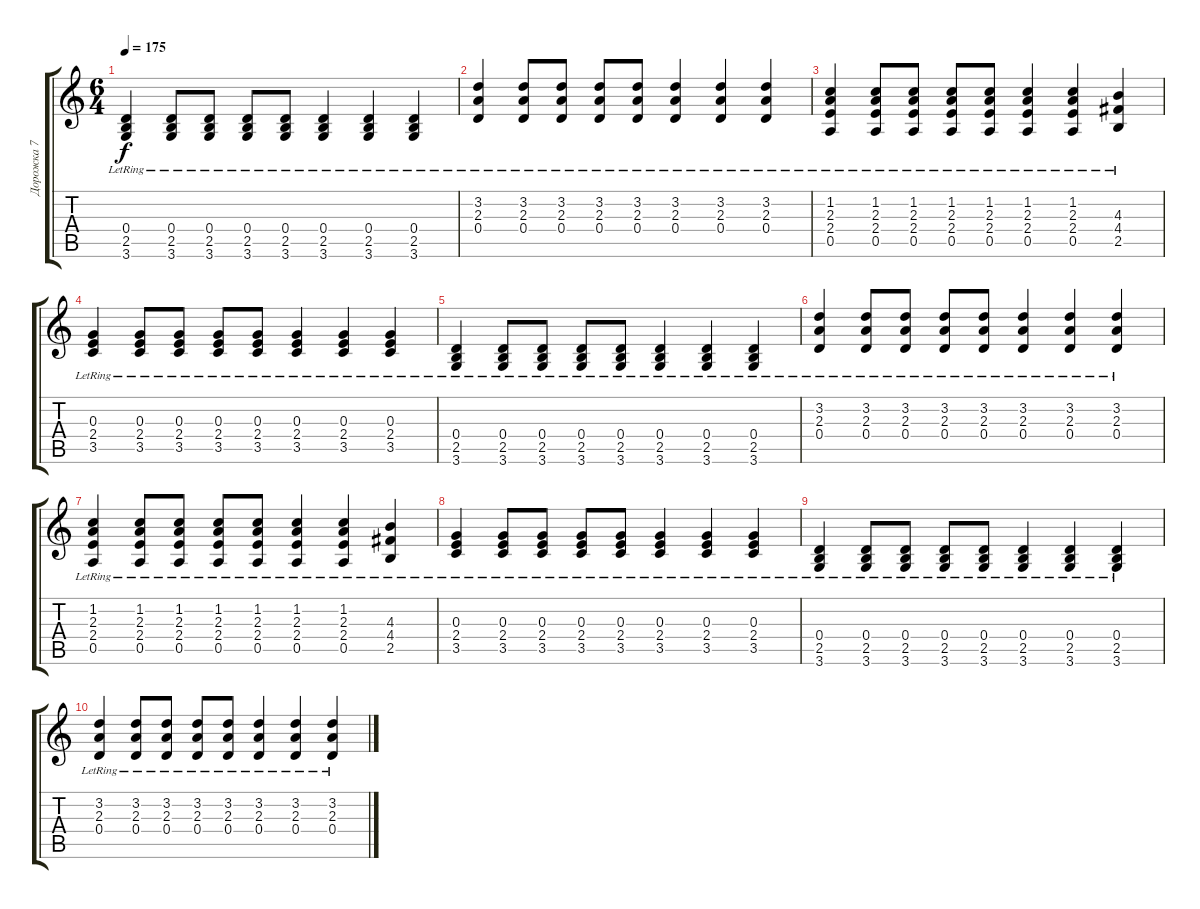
\track ("Дорожка 7" "Дорожка 7") {instrument acousticguitarsteel}
\staff {score tabs}
\tuning (E4 B3 G3 D3 A2 E2) {hide}
\ts (6 4)
\tempo 175
\clef g2
\ks c
(0.4{lr} 2.5{lr} 3.6{lr}).4{dy f} (0.4{lr} 2.5{lr} 3.6{lr}).8 (0.4{lr} 2.5{lr} 3.6{lr}).8 (0.4{lr} 2.5{lr} 3.6{lr}).8 (0.4{lr} 2.5{lr} 3.6{lr}).8 (0.4{lr} 2.5{lr} 3.6{lr}).4 (0.4{lr} 2.5{lr} 3.6{lr}).4 (0.4{lr} 2.5{lr} 3.6{lr}).4 |
(3.2{lr} 2.3{lr} 0.4{lr}).4 (3.2{lr} 2.3{lr} 0.4{lr}).8 (3.2{lr} 2.3{lr} 0.4{lr}).8 (3.2{lr} 2.3{lr} 0.4{lr}).8 (3.2{lr} 2.3{lr} 0.4{lr}).8 (3.2{lr} 2.3{lr} 0.4{lr}).4 (3.2{lr} 2.3{lr} 0.4{lr}).4 (3.2{lr} 2.3{lr} 0.4{lr}).4 |
(1.2{lr} 2.3{lr} 2.4{lr} 0.5{lr}).4 (1.2{lr} 2.3{lr} 2.4{lr} 0.5{lr}).8 (1.2{lr} 2.3{lr} 2.4{lr} 0.5{lr}).8 (1.2{lr} 2.3{lr} 2.4{lr} 0.5{lr}).8 (1.2{lr} 2.3{lr} 2.4{lr} 0.5{lr}).8 (1.2{lr} 2.3{lr} 2.4{lr} 0.5{lr}).4 (1.2{lr} 2.3{lr} 2.4{lr} 0.5{lr}).4 (4.3{lr} 4.4{lr} 2.5{lr}).4 |
(0.3{lr} 2.4{lr} 3.5{lr}).4 (0.3{lr} 2.4{lr} 3.5{lr}).8 (0.3{lr} 2.4{lr} 3.5{lr}).8 (0.3{lr} 2.4{lr} 3.5{lr}).8 (0.3{lr} 2.4{lr} 3.5{lr}).8 (0.3{lr} 2.4{lr} 3.5{lr}).4 (0.3{lr} 2.4{lr} 3.5{lr}).4 (0.3{lr} 2.4{lr} 3.5{lr}).4 |
(0.4{lr} 2.5{lr} 3.6{lr}).4 (0.4{lr} 2.5{lr} 3.6{lr}).8 (0.4{lr} 2.5{lr} 3.6{lr}).8 (0.4{lr} 2.5{lr} 3.6{lr}).8 (0.4{lr} 2.5{lr} 3.6{lr}).8 (0.4{lr} 2.5{lr} 3.6{lr}).4 (0.4{lr} 2.5{lr} 3.6{lr}).4 (0.4{lr} 2.5{lr} 3.6{lr}).4 |
(3.2{lr} 2.3{lr} 0.4{lr}).4 (3.2{lr} 2.3{lr} 0.4{lr}).8 (3.2{lr} 2.3{lr} 0.4{lr}).8 (3.2{lr} 2.3{lr} 0.4{lr}).8 (3.2{lr} 2.3{lr} 0.4{lr}).8 (3.2{lr} 2.3{lr} 0.4{lr}).4 (3.2{lr} 2.3{lr} 0.4{lr}).4 (3.2{lr} 2.3{lr} 0.4{lr}).4 |
(1.2{lr} 2.3{lr} 2.4{lr} 0.5{lr}).4 (1.2{lr} 2.3{lr} 2.4{lr} 0.5{lr}).8 (1.2{lr} 2.3{lr} 2.4{lr} 0.5{lr}).8 (1.2{lr} 2.3{lr} 2.4{lr} 0.5{lr}).8 (1.2{lr} 2.3{lr} 2.4{lr} 0.5{lr}).8 (1.2{lr} 2.3{lr} 2.4{lr} 0.5{lr}).4 (1.2{lr} 2.3{lr} 2.4{lr} 0.5{lr}).4 (4.3{lr} 4.4{lr} 2.5{lr}).4 |
(0.3{lr} 2.4{lr} 3.5{lr}).4 (0.3{lr} 2.4{lr} 3.5{lr}).8 (0.3{lr} 2.4{lr} 3.5{lr}).8 (0.3{lr} 2.4{lr} 3.5{lr}).8 (0.3{lr} 2.4{lr} 3.5{lr}).8 (0.3{lr} 2.4{lr} 3.5{lr}).4 (0.3{lr} 2.4{lr} 3.5{lr}).4 (0.3{lr} 2.4{lr} 3.5{lr}).4 |
(0.4{lr} 2.5{lr} 3.6{lr}).4 (0.4{lr} 2.5{lr} 3.6{lr}).8 (0.4{lr} 2.5{lr} 3.6{lr}).8 (0.4{lr} 2.5{lr} 3.6{lr}).8 (0.4{lr} 2.5{lr} 3.6{lr}).8 (0.4{lr} 2.5{lr} 3.6{lr}).4 (0.4{lr} 2.5{lr} 3.6{lr}).4 (0.4{lr} 2.5{lr} 3.6{lr}).4 |
(3.2{lr} 2.3{lr} 0.4{lr}).4 (3.2{lr} 2.3{lr} 0.4{lr}).8 (3.2{lr} 2.3{lr} 0.4{lr}).8 (3.2{lr} 2.3{lr} 0.4{lr}).8 (3.2{lr} 2.3{lr} 0.4{lr}).8 (3.2{lr} 2.3{lr} 0.4{lr}).4 (3.2{lr} 2.3{lr} 0.4{lr}).4 (3.2{lr} 2.3{lr} 0.4{lr}).4
